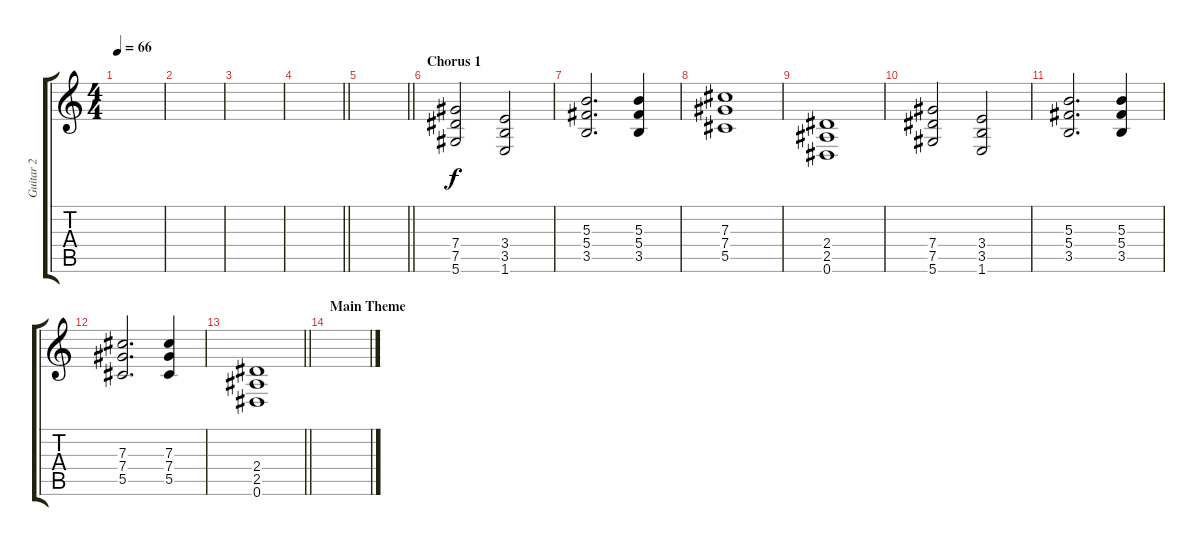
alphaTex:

\track ("Guitar 2" "Guitar 2") {instrument overdrivenguitar}
\staff {score tabs}
\tuning (Eb4 Bb3 Gb3 Db3 Ab2 Eb2) {hide}
\ts (4 4)
\tempo 66
\clef g2
\ks c
|
|
|
\barLineRight lightlight
|
\barLineRight lightlight
|
\section ("" "Chorus 1")
(7.4 7.5 5.6).2 (3.4 3.5 1.6).2 |
(5.3 5.4 3.5).2{d} (5.3 5.4 3.5).4 |
(7.3 7.4 5.5).1 |
(2.4 2.5 0.6).1 |
(7.4 7.5 5.6).2 (3.4 3.5 1.6).2 |
(5.3 5.4 3.5).2{d} (5.3 5.4 3.5).4 |
(7.3 7.4 5.5).2{d} (7.3 7.4 5.5).4 |
\barLineRight lightlight
(2.4 2.5 0.6).1 |
\section ("" "Main Theme")
